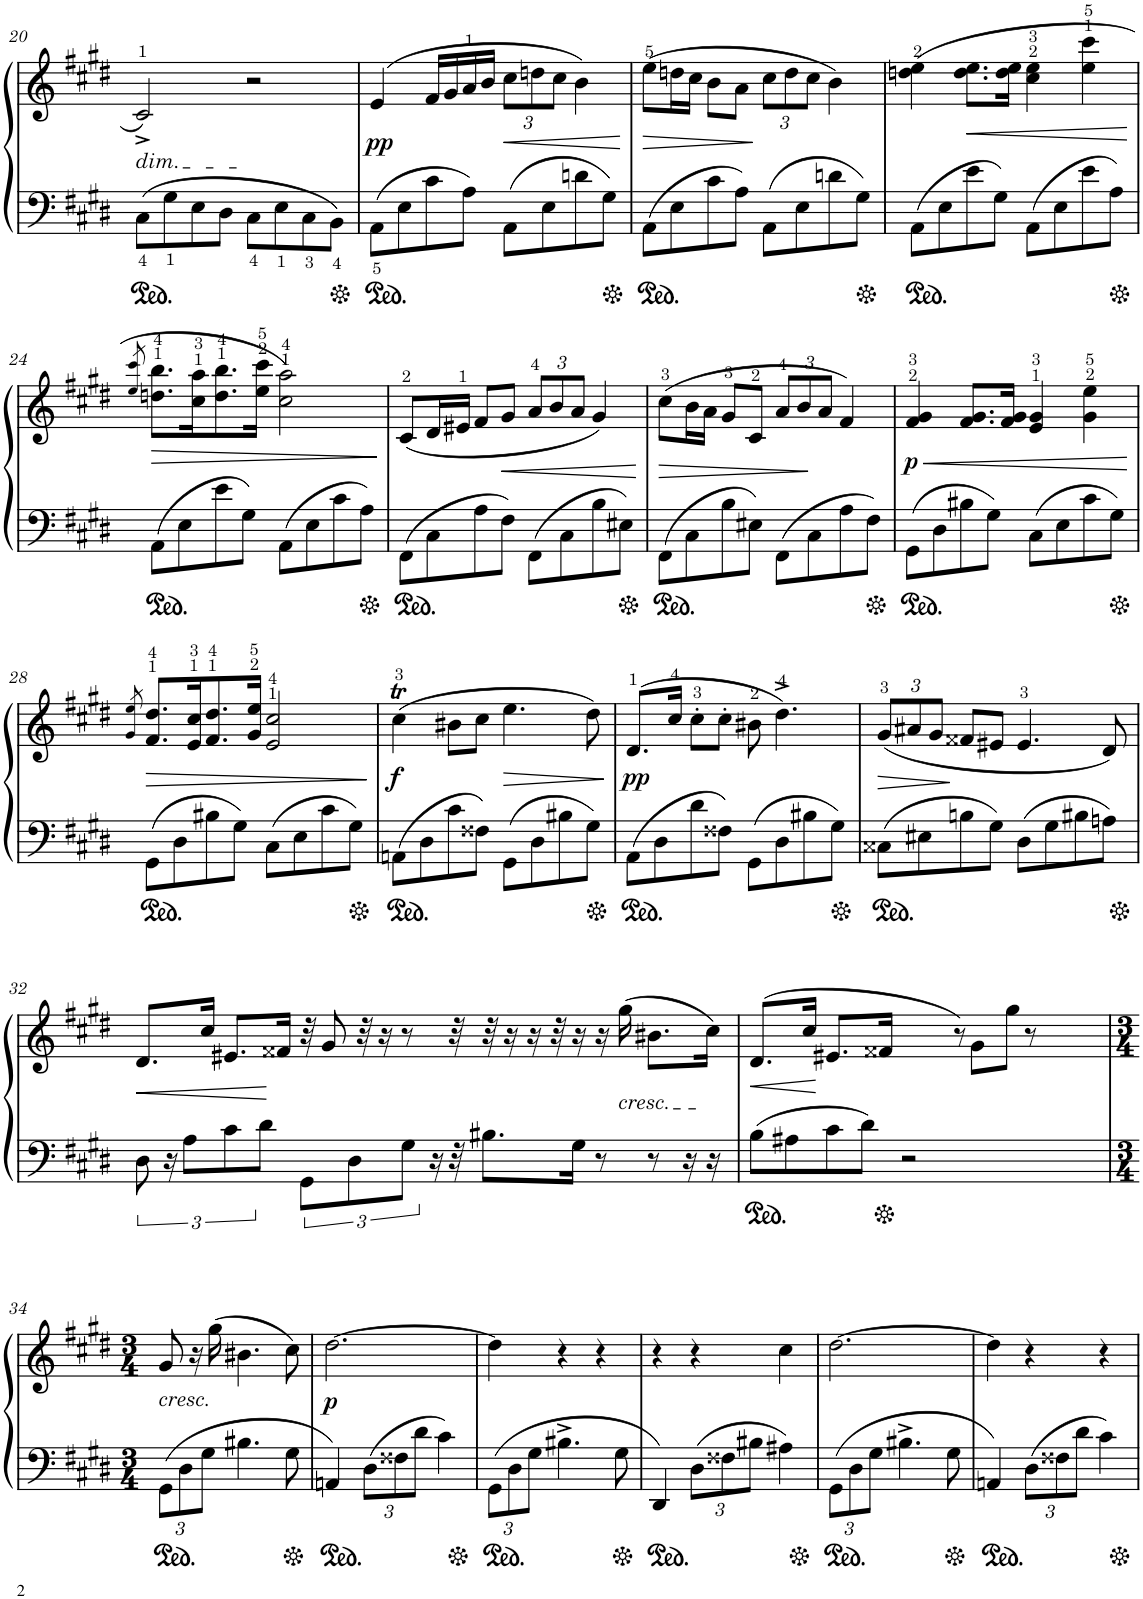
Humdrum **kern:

**kern	**kern	**dynam
*part1	*part1	*part1
*staff2	*staff1	*staff1/2
*I"グランドピアノ	*	*
!!LO:PB:g=z
*clefF4	*clefG2	*
*k[f#c#g#d#]	*k[f#c#g#d#]	*
*M4/4	*M4/4	*
*met(c)	*met(c)	*
=20	=20	=20
!	!LO:TX:b:i:t=dim.	!
8C#\L	2c#^/	.
8G#\	.	.
8E\	.	.
8D#\J	.	.
8C#\L	2r	.
8E\	.	.
8C#\	.	.
8BB\J	.	.
=21	=21	=21
!	!	!LO:DY:b
8AA\L	(4e/	pp
8E\	.	.
8c#\	16f#/LL	.
.	16g#/	.
8A\J	16a/	.
.	16b/JJ	.
*	*Xbrackettup	*
!	!	!LO:HP:b
8AA\L	12cc#\L	<
.	12ddn\	.
8E\	.	.
.	12cc#\J	.
8dn\	4b\)	.
8G#\J	.	.
.	.	[
=22	=22	=22
!	!	!LO:HP:b
8AA\L	(8ee\L	>
8E\	16ddn\L	.
.	16cc#\JJ	.
8c#\	8b\L	.
8A\J	8a\J	.
8AA\L	12cc#\L	]
.	12dd\	.
8E\	.	.
.	12cc#\J	.
8dn\	4b\)	.
8G#\J	.	.
=23	=23	=23
8AA\L	(4ddn\ 4ee\	.
8E\	.	.
!	!	!LO:HP:b
8e\	8.dd\ 8.ee\L	<
8G#\J	.	.
.	16dd\ 16ee\Jk	.
8AA\L	4cc#\ 4ee\	.
8E\	.	.
8e\	4ee\ 4ccc#\	.
8A\J	.	.
.	.	[
!!LO:LB:g=z
=24	=24	=24
.	8qee/ 8qccc#/	.
!	!	!LO:HP:b
8AA\L	8.ddn\ 8.bb\L	>
8E\	.	.
.	16cc#\ 16aa\K	.
8e\	8.dd\ 8.bb\	.
8G#\J	.	.
.	16ee\ 16ccc#\Jk	.
8AA\L	2cc#\ 2aa\)	.
8E\	.	.
8c#\	.	.
8A\J	.	.
.	.	]
=25	=25	=25
8FF#\L	(8c#/L	.
8C#\	16d#/L	.
.	16e#X/JJ	.
8A\	8f#/L	.
!	!	!LO:HP:b
8F#\J	8g#/J	<
8FF#\L	12a/L	.
.	12b/	.
8C#\	.	.
.	12a/J	.
8B\	4g#/)	.
8E#X\J	.	.
.	.	[
=26	=26	=26
!	!	!LO:HP:b
8FF#\L	(8cc#\L	>
8C#\	16b\L	.
.	16a\JJ	.
8B\	8g#/L	.
8E#X\J	8c#/J	.
8FF#\L	12a/L	.
.	12b/	.
8C#\	.	.
.	12a/J	]
8A\	4f#/)	.
8F#\J	.	.
=27	=27	=27
!	!	!LO:HP:b
!	!	!LO:DY:n=1:b
8GG#\L	4f#/ 4g#/	< p
8D#\	.	.
8B#X\	8.f#/ 8.g#/L	.
8G#\J	.	.
.	16f#/ 16g#/Jk	.
8C#\L	4e/ 4g#/	.
8E\	.	.
8c#\	4g#\ 4ee\	.
8G#\J	.	.
.	.	[
!!LO:LB:g=z
=28	=28	=28
.	8qg#/ 8qee/	.
!	!	!LO:HP:b
8GG#\L	8.f#/ 8.dd#/L	>
8D#\	.	.
.	16e/ 16cc#/K	.
8B#X\	8.f#/ 8.dd#/	.
8G#\J	.	.
.	16g#/ 16ee/Jk	.
8C#\L	2e/ 2cc#/	.
8E\	.	.
8c#\	.	.
8G#\J	.	.
.	.	]
=29	=29	=29
!	!	!LO:DY:b
8AAn\L	(4cc#T\	f
8D#\	.	.
8c#\	8b#X\L	.
8F##X\J	8cc#\J	.
!	!	!LO:HP:b
8GG#\L	4.ee\	>
8D#\	.	.
8B#X\	.	.
8G#\J	8dd#\)	.
.	.	]
=30	=30	=30
!	!	!LO:DY:b
8AA\L	(8.d#/L	pp
8D#\	.	.
.	16cc#/Jk	.
8d#\	8cc#'\L	.
8F##X\J	8cc#'\J	.
8GG#\L	8b#X\	.
8D#\	4.dd#^\)	.
8B#X\	.	.
8G#\J	.	.
=31	=31	=31
!	!	!LO:HP:b
8C##X\L	(12g#/L	>
.	12a#X/	.
8E#X\	.	.
.	12g#/J	.
8Bn\	8f##X/L	]
8G#\J	8e#X/J	.
8D#\L	4.e#/	.
8G#\	.	.
8B#X\	.	.
8An\J	8d#/)	.
!!LO:LB:g=z
=32	=32	=32
!	!	!LO:HP:b
12D#\	8.d#/L	<
24r	.	.
8A\L	.	.
.	16cc#/Jk	.
8c#\	8.e#X/L	.
8d#\J	.	.
.	16f##X/Jk	[
8GG#\L	32r	.
.	8g#/	.
8D#\	.	.
.	32r	.
.	16r	.
12G#\J	8r	.
24r	.	.
32r	32r	.
[16.B#X\L	32r	.
.	16r	.
16.ryy	16r	.
.	32r	.
16G#\Jk	16r	.
8r	16r	.
!	!LO:TX:b:i:t=cresc.	!
.	(16gg#\	.
8r	8.b#X\L	.
16r	.	.
16r	16cc#\Jk)	.
=33	=33	=33
!	!	!LO:HP:b
8B\L	(>8.d#/L	<
16.B#\L]	.	.
.	16cc#/Jk	.
8A#X\	.	.
.	8.e#X/L	[
8c#\	.	.
.	16f##X/Jk	.
8d#\J	.	.
.	8r)	.
2r	.	.
.	8g#\L	.
.	8gg#\J	.
.	8r	.
.	16.ryy	.
!!LO:LB:g=z
=34	=34	=34
*M3/4	*M3/4	*
*Xbrackettup	*	*
!	!LO:TX:b:i:t=cresc.	!
12GG#\L	8g#/	.
12D#\	.	.
.	16r	.
12G#\J	.	.
.	(16gg#\	.
4.B#X\	4.b#X\	.
8G#\	8cc#\)	.
=35	=35	=35
!	!	!LO:DY:b
4AAn/	[2.dd#\	p
12D#\L	.	.
12F##X\	.	.
12d#\J	.	.
4c#\	.	.
=36	=36	=36
12GG#\L	4dd#\]	.
12D#\	.	.
12G#\J	.	.
4.B#X^\	4r	.
.	4r	.
8G#\	.	.
=37	=37	=37
4DD#/	4r	.
12D#\L	4r	.
12F##X\	.	.
12B#X\J	.	.
4A#X\	4cc#\	.
=38	=38	=38
12GG#\L	[2.dd#\	.
12D#\	.	.
12G#\J	.	.
4.B#X^\	.	.
8G#\	.	.
=39	=39	=39
4AAn/	4dd#\]	.
12D#\L	4r	.
12F##X\	.	.
12d#\J	.	.
4c#\	4r	.
=	=	=
*-	*-	*-
